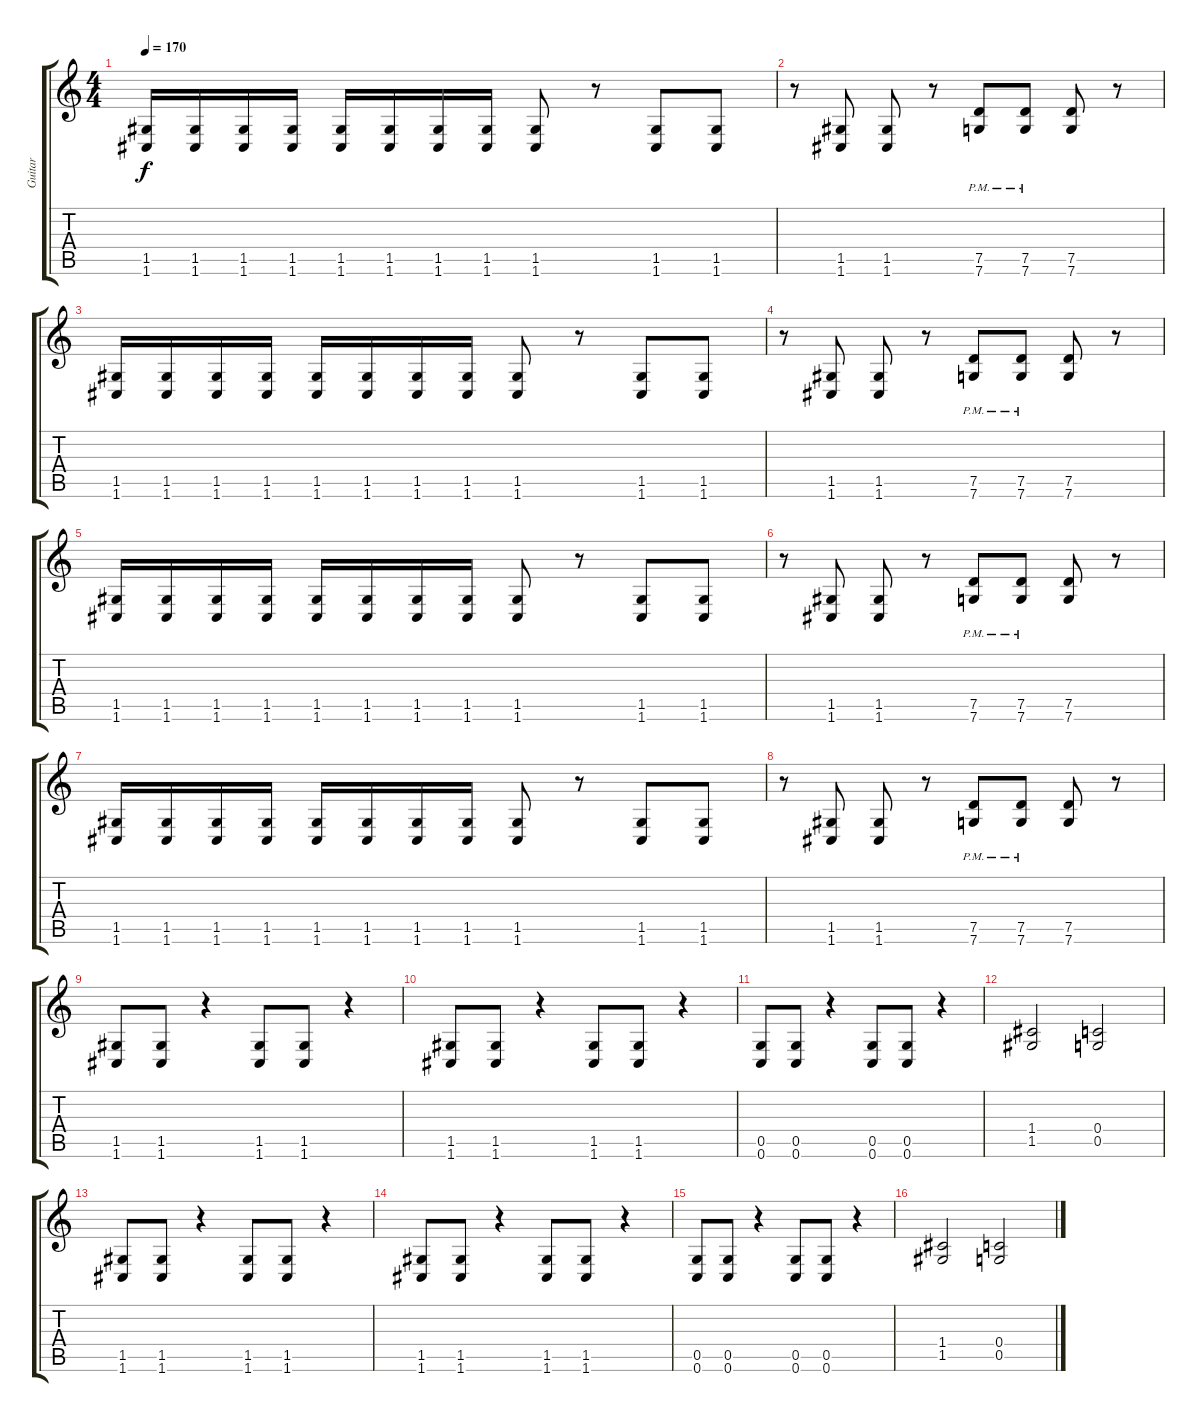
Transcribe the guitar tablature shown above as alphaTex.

\track ("Guitar" "Guitar") {instrument overdrivenguitar}
\staff {score tabs}
\tuning (D4 A3 F3 C3 G2 C2) {hide}
\ts (4 4)
\tempo 170
\clef g2
\ks c
(1.5 1.6).16{dy f} (1.5 1.6).16 (1.5 1.6).16 (1.5 1.6).16 (1.5 1.6).16 (1.5 1.6).16 (1.5 1.6).16 (1.5 1.6).16 (1.5 1.6).8 r.8 (1.5 1.6).8 (1.5 1.6).8 |
r.8 (1.5 1.6).8 (1.5 1.6).8 r.8 (7.5{pm} 7.6{pm}).8 (7.5{pm} 7.6{pm}).8 (7.5 7.6).8 r.8 |
(1.5 1.6).16 (1.5 1.6).16 (1.5 1.6).16 (1.5 1.6).16 (1.5 1.6).16 (1.5 1.6).16 (1.5 1.6).16 (1.5 1.6).16 (1.5 1.6).8 r.8 (1.5 1.6).8 (1.5 1.6).8 |
r.8 (1.5 1.6).8 (1.5 1.6).8 r.8 (7.5{pm} 7.6{pm}).8 (7.5{pm} 7.6{pm}).8 (7.5 7.6).8 r.8 |
(1.5 1.6).16 (1.5 1.6).16 (1.5 1.6).16 (1.5 1.6).16 (1.5 1.6).16 (1.5 1.6).16 (1.5 1.6).16 (1.5 1.6).16 (1.5 1.6).8 r.8 (1.5 1.6).8 (1.5 1.6).8 |
r.8 (1.5 1.6).8 (1.5 1.6).8 r.8 (7.5{pm} 7.6{pm}).8 (7.5{pm} 7.6{pm}).8 (7.5 7.6).8 r.8 |
(1.5 1.6).16 (1.5 1.6).16 (1.5 1.6).16 (1.5 1.6).16 (1.5 1.6).16 (1.5 1.6).16 (1.5 1.6).16 (1.5 1.6).16 (1.5 1.6).8 r.8 (1.5 1.6).8 (1.5 1.6).8 |
r.8 (1.5 1.6).8 (1.5 1.6).8 r.8 (7.5{pm} 7.6{pm}).8 (7.5{pm} 7.6{pm}).8 (7.5 7.6).8 r.8 |
(1.5 1.6).8 (1.5 1.6).8 r.4 (1.5 1.6).8 (1.5 1.6).8 r.4 |
(1.5 1.6).8 (1.5 1.6).8 r.4 (1.5 1.6).8 (1.5 1.6).8 r.4 |
(0.5 0.6).8 (0.5 0.6).8 r.4 (0.5 0.6).8 (0.5 0.6).8 r.4 |
(1.4 1.5).2 (0.4 0.5).2 |
(1.5 1.6).8 (1.5 1.6).8 r.4 (1.5 1.6).8 (1.5 1.6).8 r.4 |
(1.5 1.6).8 (1.5 1.6).8 r.4 (1.5 1.6).8 (1.5 1.6).8 r.4 |
(0.5 0.6).8 (0.5 0.6).8 r.4 (0.5 0.6).8 (0.5 0.6).8 r.4 |
(1.4 1.5).2 (0.4 0.5).2
